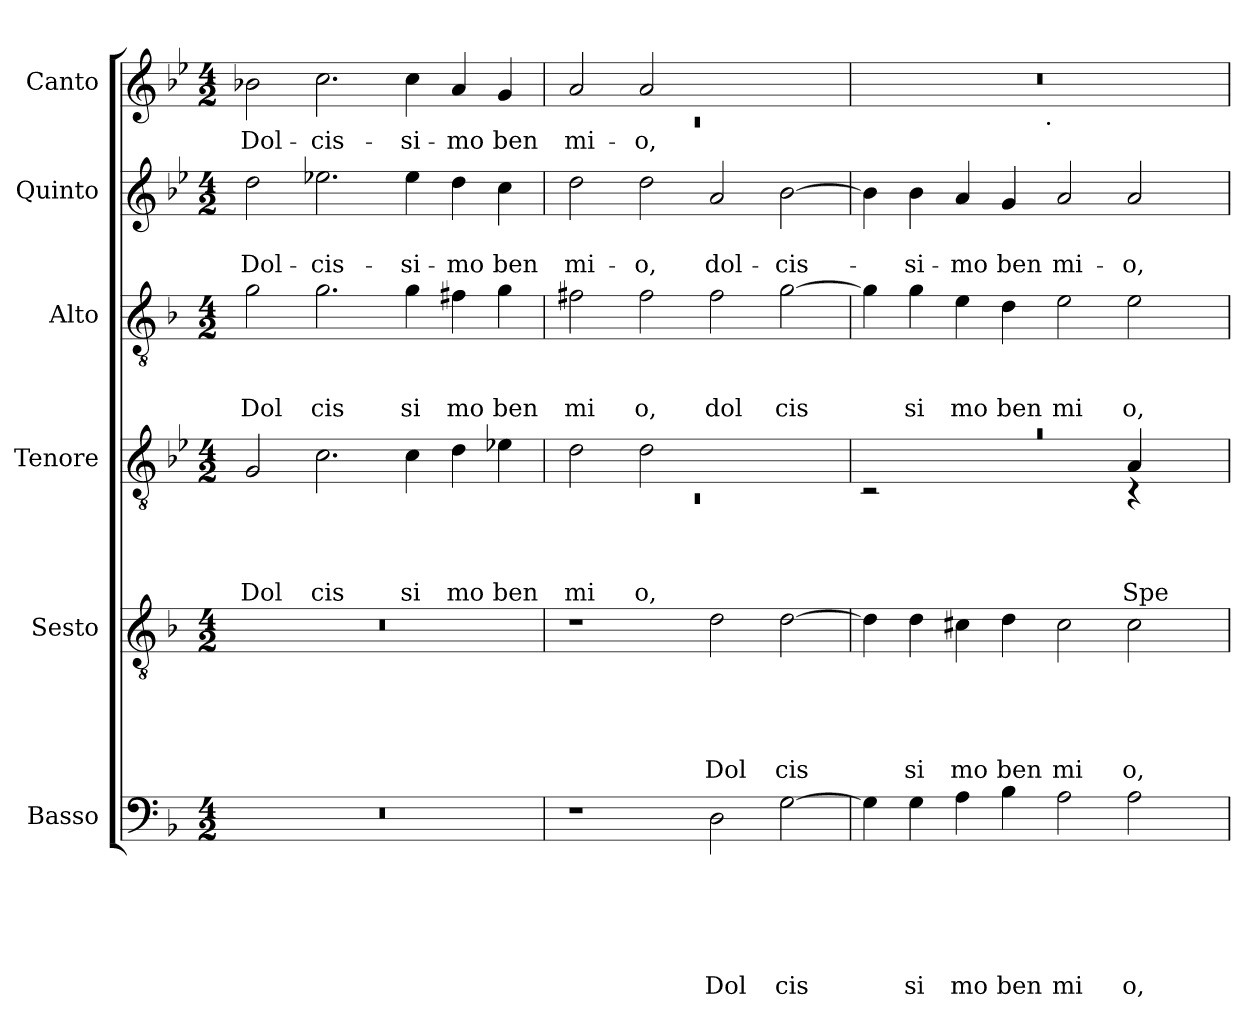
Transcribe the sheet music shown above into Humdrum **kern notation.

**kern	**text	**text	**text	**text	**text	**text	**kern	**text	**text	**text	**text	**text	**kern	**text	**text	**text	**text	**kern	**text	**text	**text	**kern	**text	**text	**kern	**text
*part6	*part6	*part6	*part6	*part6	*part6	*part6	*part5	*part5	*part5	*part5	*part5	*part5	*part4	*part4	*part4	*part4	*part4	*part3	*part3	*part3	*part3	*part2	*part2	*part2	*part1	*part1
*staff6	*staff6	*staff6	*staff6	*staff6	*staff6	*staff6	*staff5	*staff5	*staff5	*staff5	*staff5	*staff5	*staff4	*staff4	*staff4	*staff4	*staff4	*staff3	*staff3	*staff3	*staff3	*staff2	*staff2	*staff2	*staff1	*staff1
*I"Basso	*	*	*	*	*	*	*I"Sesto	*	*	*	*	*	*I"Tenore	*	*	*	*	*I"Alto	*	*	*	*I"Quinto	*	*	*I"Canto	*
*clefF4	*	*	*	*	*	*	*clefGv2	*	*	*	*	*	*clefGv2	*	*	*	*	*clefGv2	*	*	*	*clefG2	*	*	*clefG2	*
*ITrd-3c-5	*	*	*	*	*	*	*ITrd-3c-5	*	*	*	*	*	*	*	*	*	*	*ITrd-3c-5	*	*	*	*	*	*	*	*
*k[b-e-]	*	*	*	*	*	*	*k[b-e-]	*	*	*	*	*	*k[b-e-]	*	*	*	*	*k[b-e-]	*	*	*	*k[b-e-]	*	*	*k[b-e-]	*
*B-:	*	*	*	*	*	*	*B-:	*	*	*	*	*	*B-:	*	*	*	*	*B-:	*	*	*	*B-:	*	*	*B-:	*
*M4/2	*	*	*	*	*	*	*M4/2	*	*	*	*	*	*M4/2	*	*	*	*	*M4/2	*	*	*	*M4/2	*	*	*M4/2	*
=1	=1	=1	=1	=1	=1	=1	=1	=1	=1	=1	=1	=1	=1	=1	=1	=1	=1	=1	=1	=1	=1	=1	=1	=1	=1	=1
!	!	!	!	!	!	!	!	!	!	!	!	!	!	!	!	!	!LO:LY:b	!	!	!	!LO:LY:b	!	!	!LO:LY:b	!	!LO:LY:b
0r	.	.	.	.	.	.	0r	.	.	.	.	.	2G/	.	.	.	Dol	2cc\	.	.	Dol	2dd\	.	Dol-	2b-X\	Dol-
!	!	!	!	!	!	!	!	!	!	!	!	!	!	!	!	!	!LO:LY:b	!	!	!	!LO:LY:b	!	!	!LO:LY:b	!	!LO:LY:b
.	.	.	.	.	.	.	.	.	.	.	.	.	2.c\	.	.	.	cis	2.cc\	.	.	cis	2.ee-X\	.	-cis-	2.cc\	-cis-
!	!	!	!	!	!	!	!	!	!	!	!	!	!	!	!	!	!LO:LY:b	!	!	!	!LO:LY:b	!	!	!LO:LY:b	!	!LO:LY:b
.	.	.	.	.	.	.	.	.	.	.	.	.	4c\	.	.	.	si	4cc\	.	.	si	4ee-\	.	-si-	4cc\	-si-
!	!	!	!	!	!	!	!	!	!	!	!	!	!	!	!	!	!LO:LY:b	!	!	!	!LO:LY:b	!	!	!LO:LY:b	!	!LO:LY:b
.	.	.	.	.	.	.	.	.	.	.	.	.	4d\	.	.	.	mo	4bn\	.	.	mo	4dd\	.	-mo	4a/	-mo
!	!	!	!	!	!	!	!	!	!	!	!	!	!	!	!	!	!LO:LY:b	!	!	!	!LO:LY:b	!	!	!LO:LY:b	!	!LO:LY:b
.	.	.	.	.	.	.	.	.	.	.	.	.	4e-X\	.	.	.	ben	4cc\	.	.	ben	4cc\	.	ben	4g/	ben
=2	=2	=2	=2	=2	=2	=2	=2	=2	=2	=2	=2	=2	=2	=2	=2	=2	=2	=2	=2	=2	=2	=2	=2	=2	=2	=2
*	*	*	*	*	*	*	*	*	*	*	*	*	*^	*	*	*	*	*	*	*	*	*	*	*	*^	*
!	!	!	!	!	!	!	!	!	!	!	!	!	!	!LO:N:vis=1	!	!	!	!LO:LY:b	!	!	!	!LO:LY:b	!	!	!LO:LY:b	!	!LO:N:vis=1	!LO:LY:b
1r	.	.	.	.	.	.	1r	.	.	.	.	.	2d\	0rC	.	.	.	mi	2bn\	.	.	mi	2dd\	.	mi-	2a/	0rc	mi-
!	!	!	!	!	!	!	!	!	!	!	!	!	!	!	!	!	!	!LO:LY:b	!	!	!	!LO:LY:b	!	!	!LO:LY:b	!	!	!LO:LY:b
.	.	.	.	.	.	.	.	.	.	.	.	.	2d\	.	.	.	.	o,	2b\	.	.	o,	2dd\	.	-o,	2a/	.	-o,
!	!	!	!	!	!	!LO:LY:b	!	!	!	!	!	!LO:LY:b	!	!	!	!	!	!	!	!	!	!LO:LY:b	!	!	!LO:LY:b	!	!	!
2G\	.	.	.	.	.	Dol	2g\	.	.	.	.	Dol	1ryy	.	.	.	.	.	2b\	.	.	dol	2a/	.	dol-	1ryy	.	.
!	!	!	!	!	!	!LO:LY:b	!	!	!	!	!	!LO:LY:b	!	!	!	!	!	!	!	!	!	!LO:LY:b	!	!	!LO:LY:b	!	!	!
[>2c\	.	.	.	.	.	cis	[>2g\	.	.	.	.	cis	.	.	.	.	.	.	[>2cc\	.	.	cis	[>2b-\	.	-cis-	.	.	.
*	*	*	*	*	*	*	*	*	*	*	*	*	*v	*v	*	*	*	*	*	*	*	*	*	*	*	*	*	*
=3	=3	=3	=3	=3	=3	=3	=3	=3	=3	=3	=3	=3	=3	=3	=3	=3	=3	=3	=3	=3	=3	=3	=3	=3	=3	=3	=3
!	!	!	!	!	!	!	!	!	!	!	!	!	!LO:N:vis=1	!	!	!	!	!	!	!	!	!	!	!	!	!	!
*	*	*	*	*	*	*	*	*	*	*	*	*	*^	*	*	*	*	*	*	*	*	*	*	*	*	*	*
*	*	*	*	*	*	*	*	*	*	*	*	*	*	*^	*	*	*	*	*	*	*	*	*	*	*	*	*	*
4c\]	.	.	.	.	.	.	4g\]	.	.	.	.	.	0ra	2rC	1.ryy	.	.	.	.	4cc\]	.	.	.	4b-\]	.	.	0r	2ryy	.
!	!	!	!	!	!	!LO:LY:b	!	!	!	!	!	!LO:LY:b	!	!	!	!	!	!	!	!	!	!	!LO:LY:b	!	!	!LO:LY:b	!	!	!
4c\	.	.	.	.	.	si	4g\	.	.	.	.	si	.	.	.	.	.	.	.	4cc\	.	.	si	4b-\	.	-si-	.	.	.
!	!	!	!	!	!	!LO:LY:b	!	!	!	!	!	!LO:LY:b	!	!	!	!	!	!	!	!	!	!	!LO:LY:b	!	!	!LO:LY:b	!	!	!
4d\	.	.	.	.	.	mo	4f#X\	.	.	.	.	mo	.	1ryy	.	.	.	.	.	4a\	.	.	mo	4a/	.	-mo	.	4...ryy	.
!	!	!	!	!	!	!LO:LY:b	!	!	!	!	!	!LO:LY:b	!	!	!	!	!	!	!	!	!	!	!LO:LY:b	!	!	!LO:LY:b	!	!	!
4e-\	.	.	.	.	.	ben	4g\	.	.	.	.	ben	.	.	.	.	.	.	.	4g\	.	.	ben	4g/	.	ben	.	.	.
!	!	!	!	!	!	!	!	!	!	!	!	!	!	!	!	!	!	!	!	!	!	!	!	!	!	!	!	!LO:TX:b:t=.	!
.	.	.	.	.	.	.	.	.	.	.	.	.	.	.	.	.	.	.	.	.	.	.	.	.	.	.	.	1ryy	.
!	!	!	!	!	!	!LO:LY:b	!	!	!	!	!	!LO:LY:b	!	!	!	!	!	!	!	!	!	!	!LO:LY:b	!	!	!LO:LY:b	!	!	!
2d\	.	.	.	.	.	mi	2f#\	.	.	.	.	mi	.	.	.	.	.	.	.	2a\	.	.	mi	2a/	.	mi-	.	.	.
!	!	!	!	!	!	!LO:LY:b	!	!	!	!	!	!LO:LY:b	!	!	!	!	!	!	!LO:LY:b	!	!	!	!LO:LY:b	!	!	!LO:LY:b	!	!	!
2d\	.	.	.	.	.	o,	2f#\	.	.	.	.	o,	.	4rC	4A/	.	.	.	Spe	2a\	.	.	o,	2a/	.	-o,	.	.	.
.	.	.	.	.	.	.	.	.	.	.	.	.	.	4ryy	4ryy	.	.	.	.	.	.	.	.	.	.	.	.	.	.
.	.	.	.	.	.	.	.	.	.	.	.	.	.	.	.	.	.	.	.	.	.	.	.	.	.	.	.	32ryy	.
*	*	*	*	*	*	*	*	*	*	*	*	*	*v	*v	*v	*	*	*	*	*	*	*	*	*	*	*	*v	*v	*
=	=	=	=	=	=	=	=	=	=	=	=	=	=	=	=	=	=	=	=	=	=	=	=	=	=	=
*-	*-	*-	*-	*-	*-	*-	*-	*-	*-	*-	*-	*-	*-	*-	*-	*-	*-	*-	*-	*-	*-	*-	*-	*-	*-	*-
